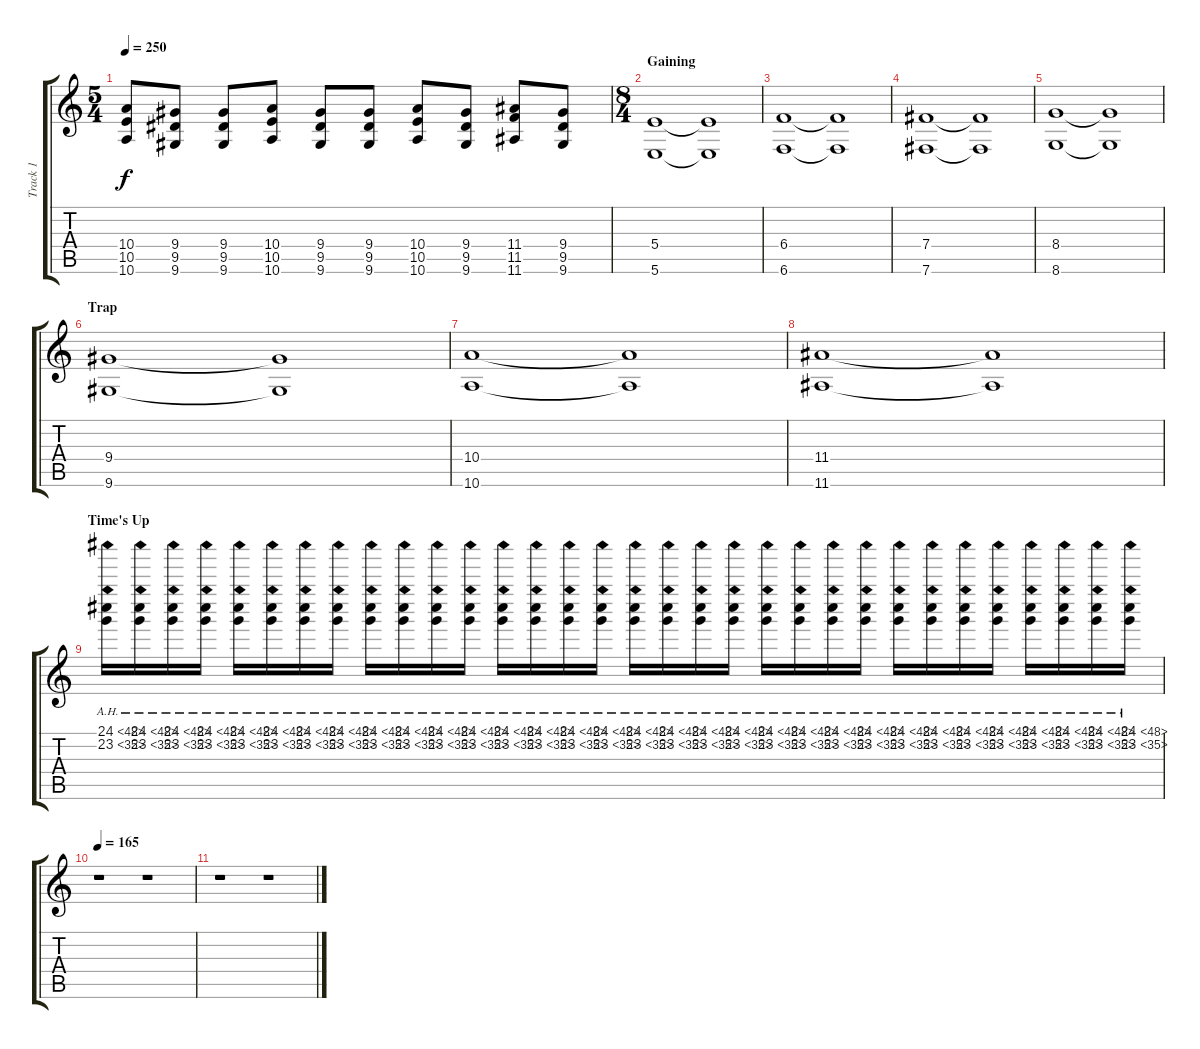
\track ("Track 1" "Track 1") {instrument overdrivenguitar}
\staff {score tabs}
\tuning (Db4 Ab3 E3 B2 Gb2 B1) {hide}
\ts (5 4)
\tempo 250
\clef g2
\ks c
(10.4 10.5 10.6).8{dy f} (9.4 9.5 9.6).8 (9.4 9.5 9.6).8 (10.4 10.5 10.6).8 (9.4 9.5 9.6).8 (9.4 9.5 9.6).8 (10.4 10.5 10.6).8 (9.4 9.5 9.6).8 (11.4 11.5 11.6).8 (9.4 9.5 9.6).8 |
\ts (8 4)
\section ("" "Gaining")
(5.4 5.6).1 (5.4{t} 5.6{t}).1 |
(6.4 6.6).1 (6.4{t} 6.6{t}).1 |
(7.4 7.6).1 (7.4{t} 7.6{t}).1 |
(8.4 8.6).1 (8.4{t} 8.6{t}).1 |
\section ("" "Trap")
(9.4 9.6).1 (9.4{t} 9.6{t}).1 |
(10.4 10.6).1 (10.4{t} 10.6{t}).1 |
(11.4 11.6).1 (11.4{t} 11.6{t}).1 |
\section ("" "Time's Up")
(24.1{ah 24} 23.2{ah 12}).16 (24.1{ah 24} 23.2{ah 12}).16 (24.1{ah 24} 23.2{ah 12}).16 (24.1{ah 24} 23.2{ah 12}).16 (24.1{ah 24} 23.2{ah 12}).16 (24.1{ah 24} 23.2{ah 12}).16 (24.1{ah 24} 23.2{ah 12}).16 (24.1{ah 24} 23.2{ah 12}).16 (24.1{ah 24} 23.2{ah 12}).16 (24.1{ah 24} 23.2{ah 12}).16 (24.1{ah 24} 23.2{ah 12}).16 (24.1{ah 24} 23.2{ah 12}).16 (24.1{ah 24} 23.2{ah 12}).16 (24.1{ah 24} 23.2{ah 12}).16 (24.1{ah 24} 23.2{ah 12}).16 (24.1{ah 24} 23.2{ah 12}).16 (24.1{ah 24} 23.2{ah 12}).16 (24.1{ah 24} 23.2{ah 12}).16 (24.1{ah 24} 23.2{ah 12}).16 (24.1{ah 24} 23.2{ah 12}).16 (24.1{ah 24} 23.2{ah 12}).16 (24.1{ah 24} 23.2{ah 12}).16 (24.1{ah 24} 23.2{ah 12}).16 (24.1{ah 24} 23.2{ah 12}).16 (24.1{ah 24} 23.2{ah 12}).16 (24.1{ah 24} 23.2{ah 12}).16 (24.1{ah 24} 23.2{ah 12}).16 (24.1{ah 24} 23.2{ah 12}).16 (24.1{ah 24} 23.2{ah 12}).16 (24.1{ah 24} 23.2{ah 12}).16 (24.1{ah 24} 23.2{ah 12}).16 (24.1{ah 24} 23.2{ah 12}).16 |
\tempo 165
r.1 r.1 |
r.1 r.1
